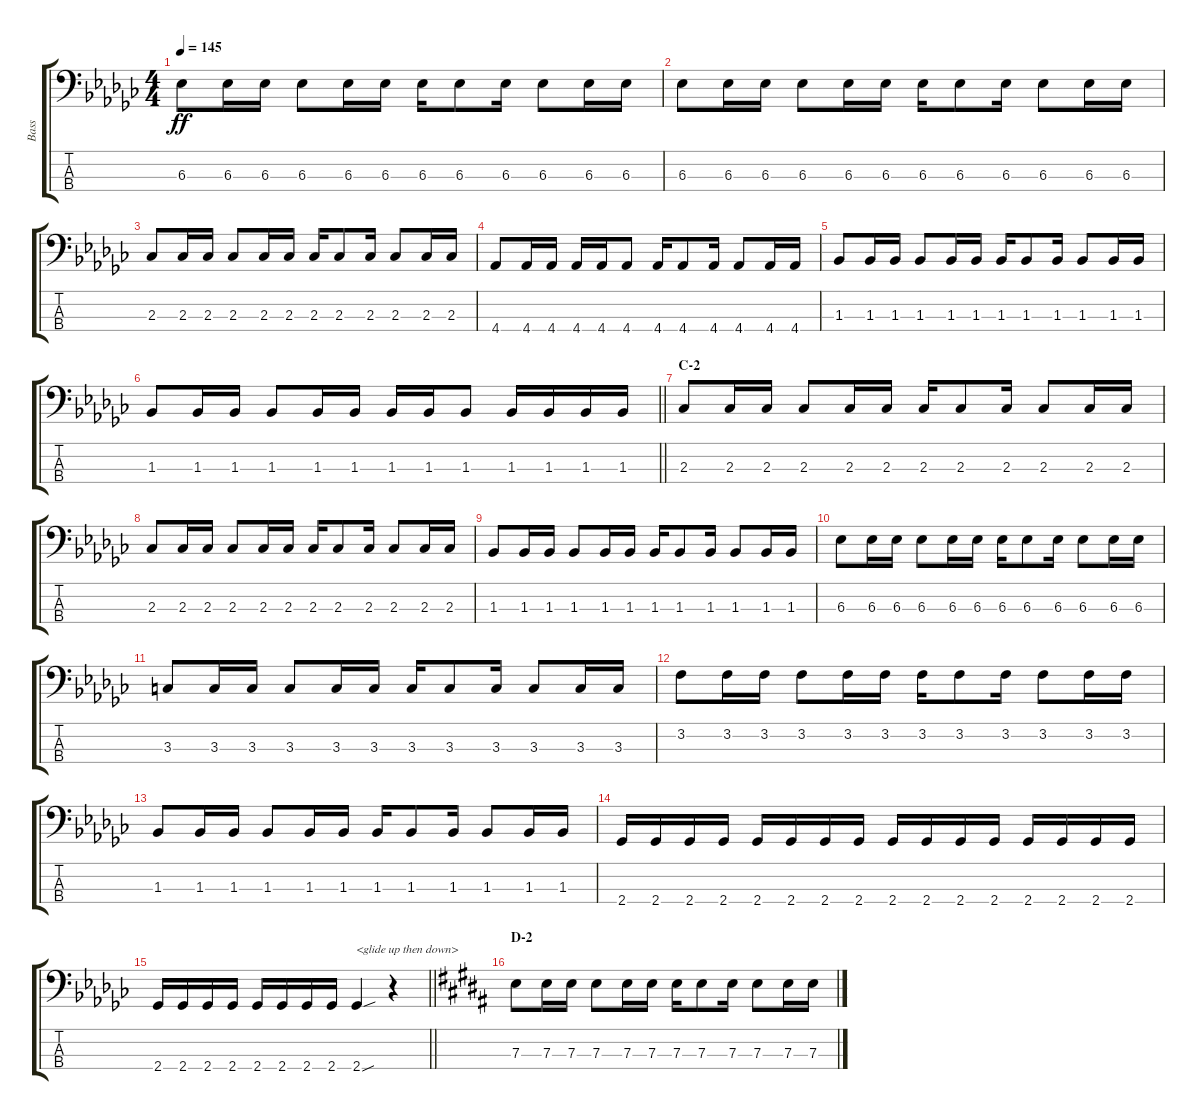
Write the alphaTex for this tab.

\track ("Bass" "Bass") {instrument electricbasspick}
\staff {score tabs}
\tuning (G2 D2 A1 E1) {hide}
\ts (4 4)
\tempo 145
\clef f4
\ks gb
6.3.8{dy ff} 6.3.16 6.3.16 6.3.8 6.3.16 6.3.16 6.3.16 6.3.8 6.3.16 6.3.8 6.3.16 6.3.16 |
6.3.8 6.3.16 6.3.16 6.3.8 6.3.16 6.3.16 6.3.16 6.3.8 6.3.16 6.3.8 6.3.16 6.3.16 |
2.3.8 2.3.16 2.3.16 2.3.8 2.3.16 2.3.16 2.3.16 2.3.8 2.3.16 2.3.8 2.3.16 2.3.16 |
4.4.8 4.4.16 4.4.16 4.4.16 4.4.16 4.4.8 4.4.16 4.4.8 4.4.16 4.4.8 4.4.16 4.4.16 |
1.3.8 1.3.16 1.3.16 1.3.8 1.3.16 1.3.16 1.3.16 1.3.8 1.3.16 1.3.8 1.3.16 1.3.16 |
\barLineRight lightlight
1.3.8 1.3.16 1.3.16 1.3.8 1.3.16 1.3.16 1.3.16 1.3.16 1.3.8 1.3.16 1.3.16 1.3.16 1.3.16 |
\section ("" "C-2")
2.3.8 2.3.16 2.3.16 2.3.8 2.3.16 2.3.16 2.3.16 2.3.8 2.3.16 2.3.8 2.3.16 2.3.16 |
2.3.8 2.3.16 2.3.16 2.3.8 2.3.16 2.3.16 2.3.16 2.3.8 2.3.16 2.3.8 2.3.16 2.3.16 |
1.3.8 1.3.16 1.3.16 1.3.8 1.3.16 1.3.16 1.3.16 1.3.8 1.3.16 1.3.8 1.3.16 1.3.16 |
6.3.8 6.3.16 6.3.16 6.3.8 6.3.16 6.3.16 6.3.16 6.3.8 6.3.16 6.3.8 6.3.16 6.3.16 |
3.3.8 3.3.16 3.3.16 3.3.8 3.3.16 3.3.16 3.3.16 3.3.8 3.3.16 3.3.8 3.3.16 3.3.16 |
3.2.8 3.2.16 3.2.16 3.2.8 3.2.16 3.2.16 3.2.16 3.2.8 3.2.16 3.2.8 3.2.16 3.2.16 |
1.3.8 1.3.16 1.3.16 1.3.8 1.3.16 1.3.16 1.3.16 1.3.8 1.3.16 1.3.8 1.3.16 1.3.16 |
2.4.16 2.4.16 2.4.16 2.4.16 2.4.16 2.4.16 2.4.16 2.4.16 2.4.16 2.4.16 2.4.16 2.4.16 2.4.16 2.4.16 2.4.16 2.4.16 |
\barLineRight lightlight
2.4.16 2.4.16 2.4.16 2.4.16 2.4.16 2.4.16 2.4.16 2.4.16 2.4{sou}.4{txt "<glide up then down>"} r.4 |
\section ("" "D-2")
\ks b
7.3.8 7.3.16 7.3.16 7.3.8 7.3.16 7.3.16 7.3.16 7.3.8 7.3.16 7.3.8 7.3.16 7.3.16
